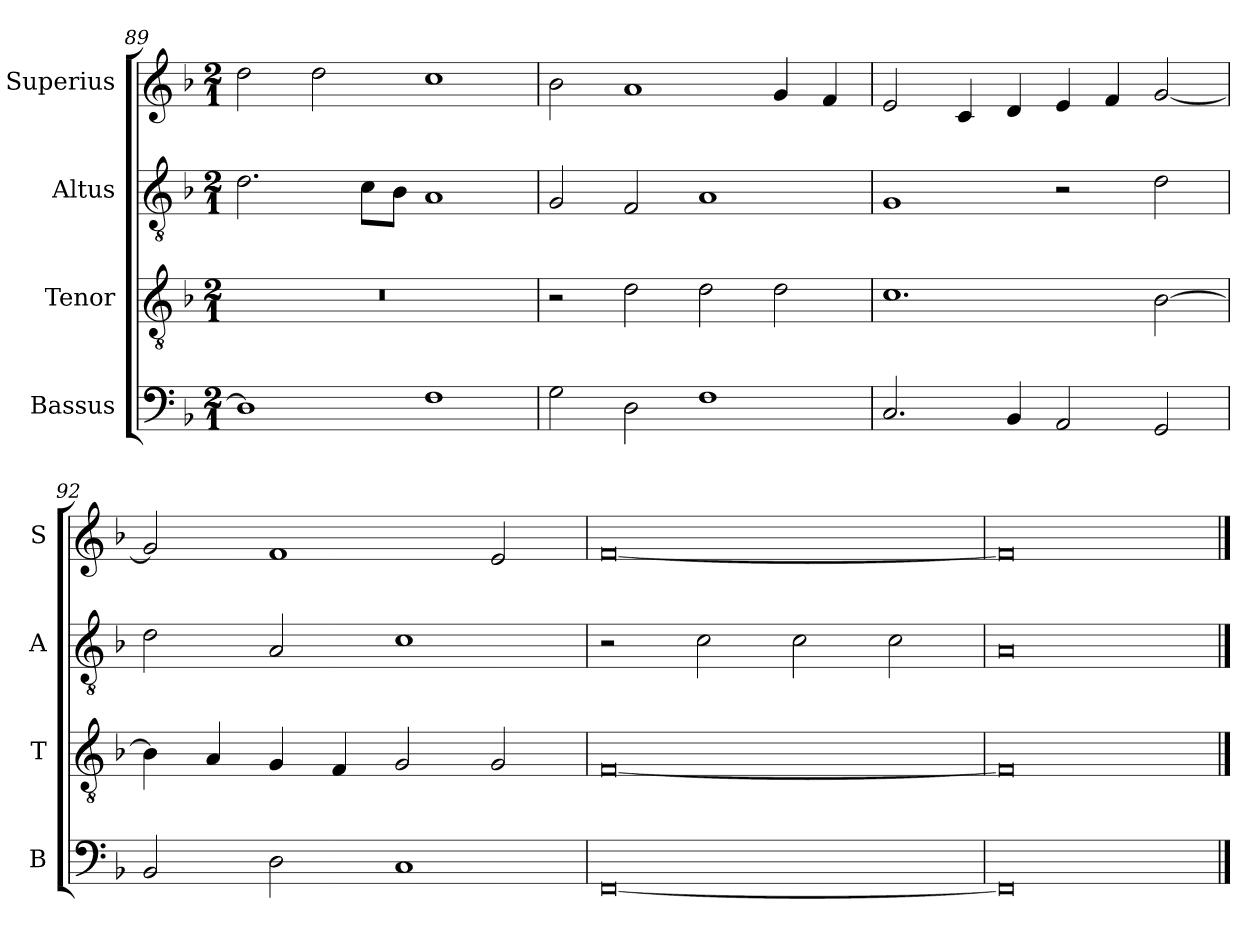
**kern	**kern	**kern	**kern
*part4	*part3	*part2	*part1
*staff4	*staff3	*staff2	*staff1
*I"Bassus	*I"Tenor	*I"Altus	*I"Superius
*I'B	*I'T	*I'A	*I'S
*clefF4	*clefGv2	*clefGv2	*clefG2
*k[b-]	*k[b-]	*k[b-]	*k[b-]
*M2/1	*M2/1	*M2/1	*M2/1
=89	=89	=89	=89
1D]	0r	2.d\	2dd\
.	.	.	2dd\
.	.	8c\L	.
.	.	8B-\J	.
1F	.	1A	1cc
=90	=90	=90	=90
2G\	2r	2G/	2b-\
2D\	2d\	2F/	1a
1F	2d\	1A	.
.	2d\	.	4g/
.	.	.	4f/
=91	=91	=91	=91
2.C/	1.c	1G	2e/
.	.	.	4c/
4BB-/	.	.	4d/
2AA/	.	2r	4e/
.	.	.	4f/
2GG/	[2B-\	2d\	[2g/
=92	=92	=92	=92
2BB-/	4B-\]	2d\	2g/]
.	4A/	.	.
2D\	4G/	2A/	1f
.	4F/	.	.
1C	2G/	1c	.
.	2G/	.	2e/
=93	=93	=93	=93
[0FF	[0F	2r	[0f
.	.	2c\	.
.	.	2c\	.
.	.	2c\	.
=94	=94	=94	=94
0FF]	0F]	0A	0f]
==	==	==	==
*-	*-	*-	*-
